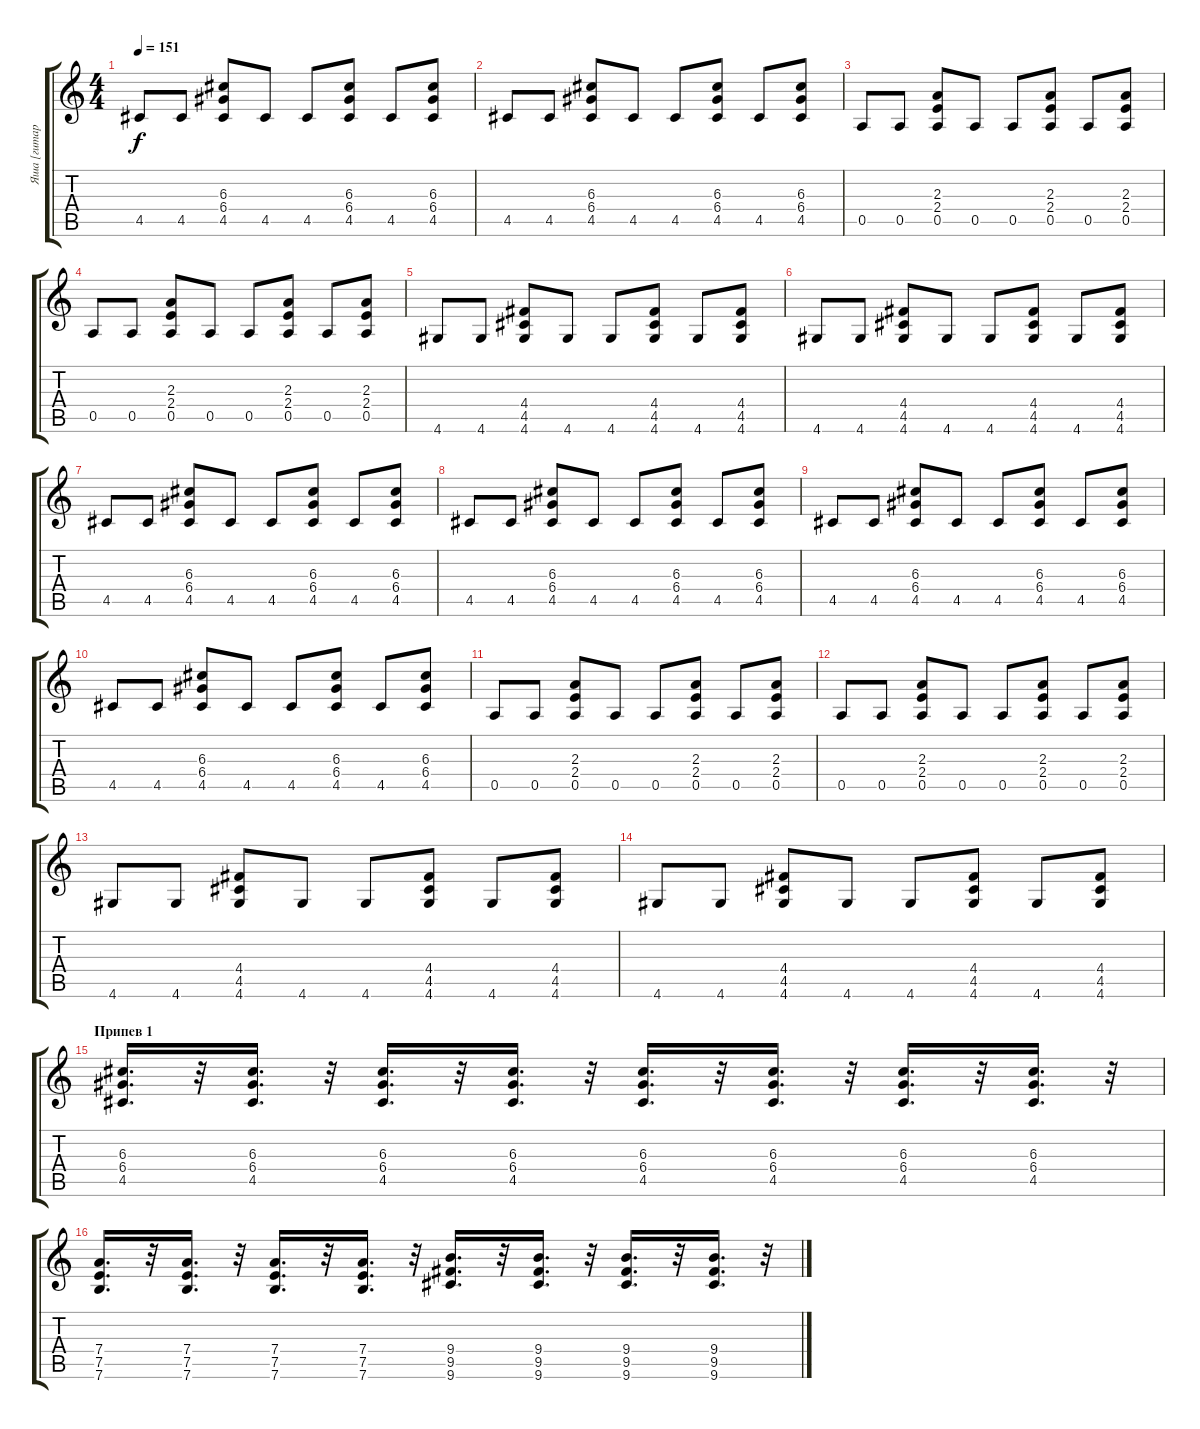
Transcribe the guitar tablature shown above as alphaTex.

\track ("Яша [гитара]" "Яша [гитар") {instrument distortionguitar}
\staff {score tabs}
\tuning (E4 B3 G3 D3 A2 E2) {hide}
\ts (4 4)
\tempo 151
\clef g2
\ks c
4.5.8{dy f} 4.5.8 (6.3 6.4 4.5).8 4.5.8 4.5.8 (6.3 6.4 4.5).8 4.5.8 (6.3 6.4 4.5).8 |
4.5.8 4.5.8 (6.3 6.4 4.5).8 4.5.8 4.5.8 (6.3 6.4 4.5).8 4.5.8 (6.3 6.4 4.5).8 |
0.5.8 0.5.8 (2.3 2.4 0.5).8 0.5.8 0.5.8 (2.3 2.4 0.5).8 0.5.8 (2.3 2.4 0.5).8 |
0.5.8 0.5.8 (2.3 2.4 0.5).8 0.5.8 0.5.8 (2.3 2.4 0.5).8 0.5.8 (2.3 2.4 0.5).8 |
4.6.8 4.6.8 (4.4 4.5 4.6).8 4.6.8 4.6.8 (4.4 4.5 4.6).8 4.6.8 (4.4 4.5 4.6).8 |
4.6.8 4.6.8 (4.4 4.5 4.6).8 4.6.8 4.6.8 (4.4 4.5 4.6).8 4.6.8 (4.4 4.5 4.6).8 |
4.5.8 4.5.8 (6.3 6.4 4.5).8 4.5.8 4.5.8 (6.3 6.4 4.5).8 4.5.8 (6.3 6.4 4.5).8 |
4.5.8 4.5.8 (6.3 6.4 4.5).8 4.5.8 4.5.8 (6.3 6.4 4.5).8 4.5.8 (6.3 6.4 4.5).8 |
4.5.8 4.5.8 (6.3 6.4 4.5).8 4.5.8 4.5.8 (6.3 6.4 4.5).8 4.5.8 (6.3 6.4 4.5).8 |
4.5.8 4.5.8 (6.3 6.4 4.5).8 4.5.8 4.5.8 (6.3 6.4 4.5).8 4.5.8 (6.3 6.4 4.5).8 |
0.5.8 0.5.8 (2.3 2.4 0.5).8 0.5.8 0.5.8 (2.3 2.4 0.5).8 0.5.8 (2.3 2.4 0.5).8 |
0.5.8 0.5.8 (2.3 2.4 0.5).8 0.5.8 0.5.8 (2.3 2.4 0.5).8 0.5.8 (2.3 2.4 0.5).8 |
4.6.8 4.6.8 (4.4 4.5 4.6).8 4.6.8 4.6.8 (4.4 4.5 4.6).8 4.6.8 (4.4 4.5 4.6).8 |
4.6.8 4.6.8 (4.4 4.5 4.6).8 4.6.8 4.6.8 (4.4 4.5 4.6).8 4.6.8 (4.4 4.5 4.6).8 |
\section ("" "Припев 1")
(6.3 6.4 4.5).16{d} r.32 (6.3 6.4 4.5).16{d} r.32 (6.3 6.4 4.5).16{d} r.32 (6.3 6.4 4.5).16{d} r.32 (6.3 6.4 4.5).16{d} r.32 (6.3 6.4 4.5).16{d} r.32 (6.3 6.4 4.5).16{d} r.32 (6.3 6.4 4.5).16{d} r.32 |
(7.4 7.5 7.6).16{d} r.32 (7.4 7.5 7.6).16{d} r.32 (7.4 7.5 7.6).16{d} r.32 (7.4 7.5 7.6).16{d} r.32 (9.4 9.5 9.6).16{d} r.32 (9.4 9.5 9.6).16{d} r.32 (9.4 9.5 9.6).16{d} r.32 (9.4 9.5 9.6).16{d} r.32
